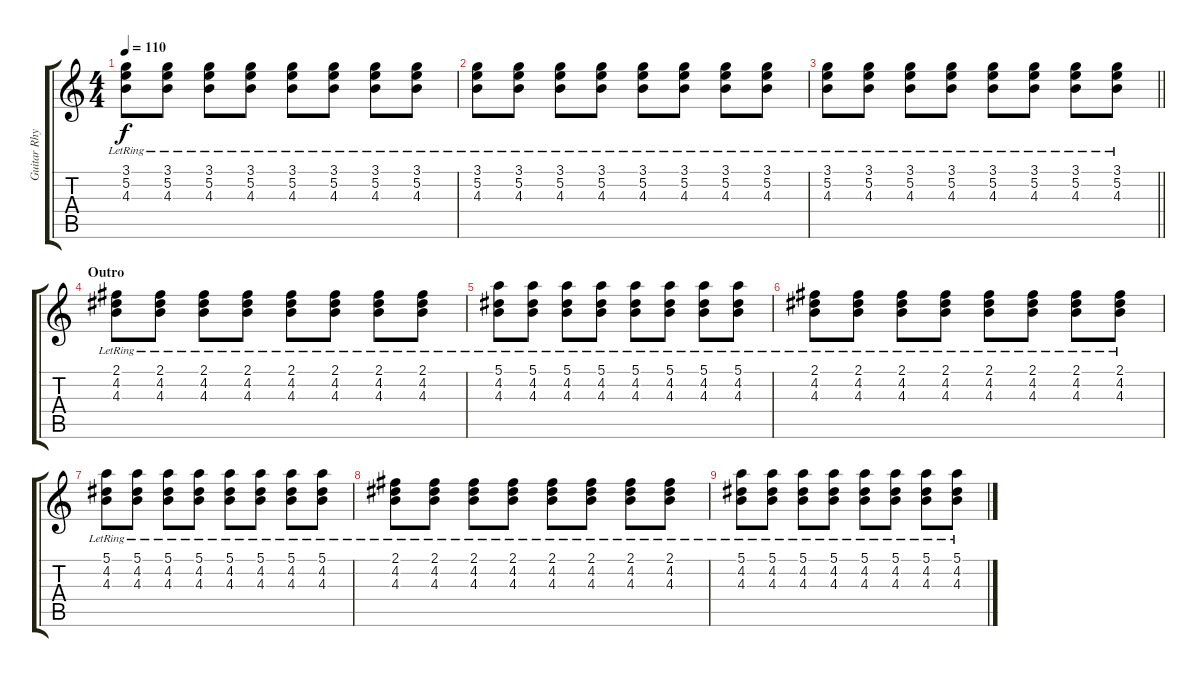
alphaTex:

\track ("Guitar Rhythm" "Guitar Rhy") {instrument electricguitarclean}
\staff {score tabs}
\tuning (E4 B3 G3 D3 A2 E2) {hide}
\ts (4 4)
\tempo 110
\clef g2
\ks c
(3.1{lr} 5.2{lr} 4.3{lr}).8{dy f} (3.1{lr} 5.2{lr} 4.3{lr}).8 (3.1{lr} 5.2{lr} 4.3{lr}).8 (3.1{lr} 5.2{lr} 4.3{lr}).8 (3.1{lr} 5.2{lr} 4.3{lr}).8 (3.1{lr} 5.2{lr} 4.3{lr}).8 (3.1{lr} 5.2{lr} 4.3{lr}).8 (3.1{lr} 5.2{lr} 4.3{lr}).8 |
(3.1{lr} 5.2{lr} 4.3{lr}).8 (3.1{lr} 5.2{lr} 4.3{lr}).8 (3.1{lr} 5.2{lr} 4.3{lr}).8 (3.1{lr} 5.2{lr} 4.3{lr}).8 (3.1{lr} 5.2{lr} 4.3{lr}).8 (3.1{lr} 5.2{lr} 4.3{lr}).8 (3.1{lr} 5.2{lr} 4.3{lr}).8 (3.1{lr} 5.2{lr} 4.3{lr}).8 |
\barLineRight lightlight
(3.1{lr} 5.2{lr} 4.3{lr}).8 (3.1{lr} 5.2{lr} 4.3{lr}).8 (3.1{lr} 5.2{lr} 4.3{lr}).8 (3.1{lr} 5.2{lr} 4.3{lr}).8 (3.1{lr} 5.2{lr} 4.3{lr}).8 (3.1{lr} 5.2{lr} 4.3{lr}).8 (3.1{lr} 5.2{lr} 4.3{lr}).8 (3.1{lr} 5.2{lr} 4.3{lr}).8 |
\section ("" "Outro")
(2.1{lr} 4.2{lr} 4.3{lr}).8 (2.1{lr} 4.2{lr} 4.3{lr}).8 (2.1{lr} 4.2{lr} 4.3{lr}).8 (2.1{lr} 4.2{lr} 4.3{lr}).8 (2.1{lr} 4.2{lr} 4.3{lr}).8 (2.1{lr} 4.2{lr} 4.3{lr}).8 (2.1{lr} 4.2{lr} 4.3{lr}).8 (2.1{lr} 4.2{lr} 4.3{lr}).8 |
(5.1{lr} 4.2{lr} 4.3{lr}).8 (5.1{lr} 4.2{lr} 4.3{lr}).8 (5.1{lr} 4.2{lr} 4.3{lr}).8 (5.1{lr} 4.2{lr} 4.3{lr}).8 (5.1{lr} 4.2{lr} 4.3{lr}).8 (5.1{lr} 4.2{lr} 4.3{lr}).8 (5.1{lr} 4.2{lr} 4.3{lr}).8 (5.1{lr} 4.2{lr} 4.3{lr}).8 |
(2.1{lr} 4.2{lr} 4.3{lr}).8 (2.1{lr} 4.2{lr} 4.3{lr}).8 (2.1{lr} 4.2{lr} 4.3{lr}).8 (2.1{lr} 4.2{lr} 4.3{lr}).8 (2.1{lr} 4.2{lr} 4.3{lr}).8 (2.1{lr} 4.2{lr} 4.3{lr}).8 (2.1{lr} 4.2{lr} 4.3{lr}).8 (2.1{lr} 4.2{lr} 4.3{lr}).8 |
(5.1{lr} 4.2{lr} 4.3{lr}).8 (5.1{lr} 4.2{lr} 4.3{lr}).8 (5.1{lr} 4.2{lr} 4.3{lr}).8 (5.1{lr} 4.2{lr} 4.3{lr}).8 (5.1{lr} 4.2{lr} 4.3{lr}).8 (5.1{lr} 4.2{lr} 4.3{lr}).8 (5.1{lr} 4.2{lr} 4.3{lr}).8 (5.1{lr} 4.2{lr} 4.3{lr}).8 |
(2.1{lr} 4.2{lr} 4.3{lr}).8 (2.1{lr} 4.2{lr} 4.3{lr}).8 (2.1{lr} 4.2{lr} 4.3{lr}).8 (2.1{lr} 4.2{lr} 4.3{lr}).8 (2.1{lr} 4.2{lr} 4.3{lr}).8 (2.1{lr} 4.2{lr} 4.3{lr}).8 (2.1{lr} 4.2{lr} 4.3{lr}).8 (2.1{lr} 4.2{lr} 4.3{lr}).8 |
(5.1{lr} 4.2{lr} 4.3{lr}).8 (5.1{lr} 4.2{lr} 4.3{lr}).8 (5.1{lr} 4.2{lr} 4.3{lr}).8 (5.1{lr} 4.2{lr} 4.3{lr}).8 (5.1{lr} 4.2{lr} 4.3{lr}).8 (5.1{lr} 4.2{lr} 4.3{lr}).8 (5.1{lr} 4.2{lr} 4.3{lr}).8 (5.1{lr} 4.2{lr} 4.3{lr}).8
